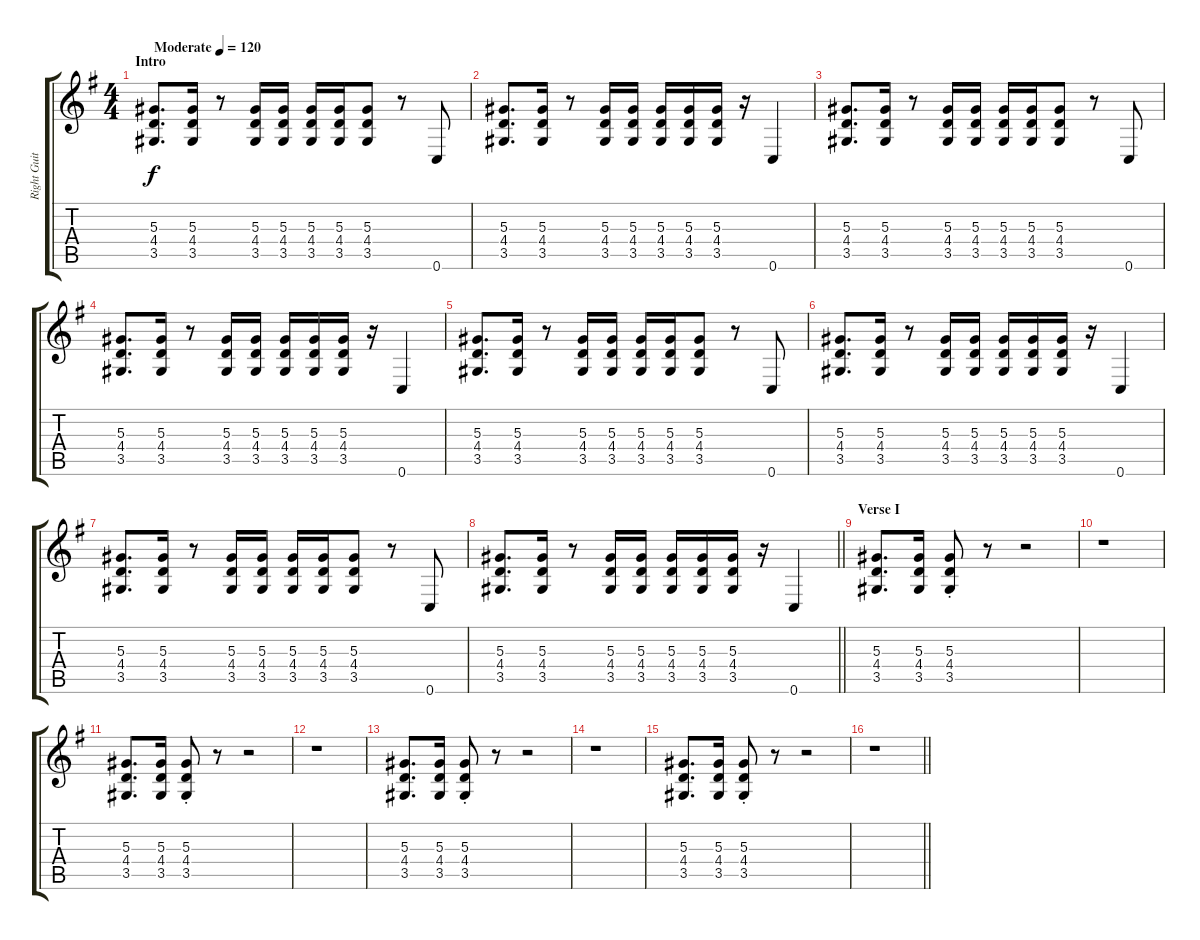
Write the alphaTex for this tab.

\track ("Right Guitar" "Right Guit") {instrument distortionguitar}
\staff {score tabs}
\tuning (C4 G3 Eb3 Bb2 F2 C2) {hide}
\ts (4 4)
\section ("" "Intro")
\tempo (120 "Moderate")
\clef g2
\ks g
(5.3 4.4 3.5).8{d dy f instrument distortionguitar} (5.3 4.4 3.5).16 r.8 (5.3 4.4 3.5).16 (5.3 4.4 3.5).16 (5.3 4.4 3.5).16 (5.3 4.4 3.5).16 (5.3 4.4 3.5).8 r.8 0.6.8 |
(5.3 4.4 3.5).8{d} (5.3 4.4 3.5).16 r.8 (5.3 4.4 3.5).16 (5.3 4.4 3.5).16 (5.3 4.4 3.5).16 (5.3 4.4 3.5).16 (5.3 4.4 3.5).16 r.16 0.6.4 |
(5.3 4.4 3.5).8{d} (5.3 4.4 3.5).16 r.8 (5.3 4.4 3.5).16 (5.3 4.4 3.5).16 (5.3 4.4 3.5).16 (5.3 4.4 3.5).16 (5.3 4.4 3.5).8 r.8 0.6.8 |
(5.3 4.4 3.5).8{d} (5.3 4.4 3.5).16 r.8 (5.3 4.4 3.5).16 (5.3 4.4 3.5).16 (5.3 4.4 3.5).16 (5.3 4.4 3.5).16 (5.3 4.4 3.5).16 r.16 0.6.4 |
(5.3 4.4 3.5).8{d} (5.3 4.4 3.5).16 r.8 (5.3 4.4 3.5).16 (5.3 4.4 3.5).16 (5.3 4.4 3.5).16 (5.3 4.4 3.5).16 (5.3 4.4 3.5).8 r.8 0.6.8 |
(5.3 4.4 3.5).8{d} (5.3 4.4 3.5).16 r.8 (5.3 4.4 3.5).16 (5.3 4.4 3.5).16 (5.3 4.4 3.5).16 (5.3 4.4 3.5).16 (5.3 4.4 3.5).16 r.16 0.6.4 |
(5.3 4.4 3.5).8{d} (5.3 4.4 3.5).16 r.8 (5.3 4.4 3.5).16 (5.3 4.4 3.5).16 (5.3 4.4 3.5).16 (5.3 4.4 3.5).16 (5.3 4.4 3.5).8 r.8 0.6.8 |
\barLineRight lightlight
(5.3 4.4 3.5).8{d} (5.3 4.4 3.5).16 r.8 (5.3 4.4 3.5).16 (5.3 4.4 3.5).16 (5.3 4.4 3.5).16 (5.3 4.4 3.5).16 (5.3 4.4 3.5).16 r.16 0.6.4 |
\section ("" "Verse I")
(5.3 4.4 3.5).8{d} (5.3 4.4 3.5).16 (5.3{st} 4.4{st} 3.5{st}).8 r.8 r.2 |
r.1 |
(5.3 4.4 3.5).8{d} (5.3 4.4 3.5).16 (5.3{st} 4.4{st} 3.5{st}).8 r.8 r.2 |
r.1 |
(5.3 4.4 3.5).8{d} (5.3 4.4 3.5).16 (5.3{st} 4.4{st} 3.5{st}).8 r.8 r.2 |
r.1 |
(5.3 4.4 3.5).8{d} (5.3 4.4 3.5).16 (5.3{st} 4.4{st} 3.5{st}).8 r.8 r.2 |
\barLineRight lightlight
r.1
